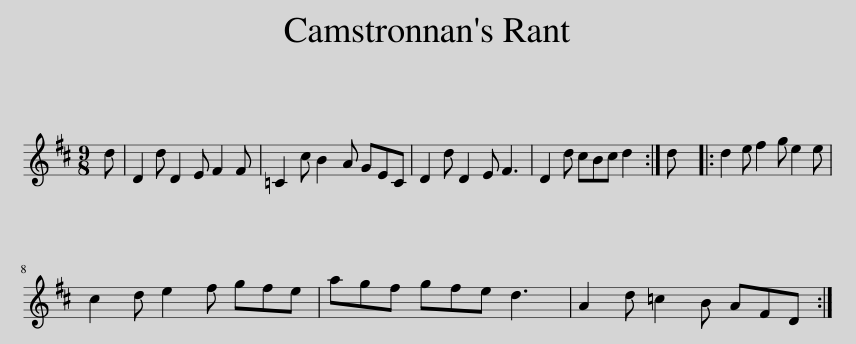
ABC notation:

X:1
L:1/8
M:9/8
I:linebreak $
K:D
V:1 treble
V:1
 d | D2 d D2 E F2 F | =C2 c B2 A GEC | D2 d D2 E F3 | D2 d cBc d2 :| %5
 d |: d2 e f2 g e2 e |$ c2 d e2 f gfe | agf gfe d3 | A2 d =c2 B AFD :| %10
